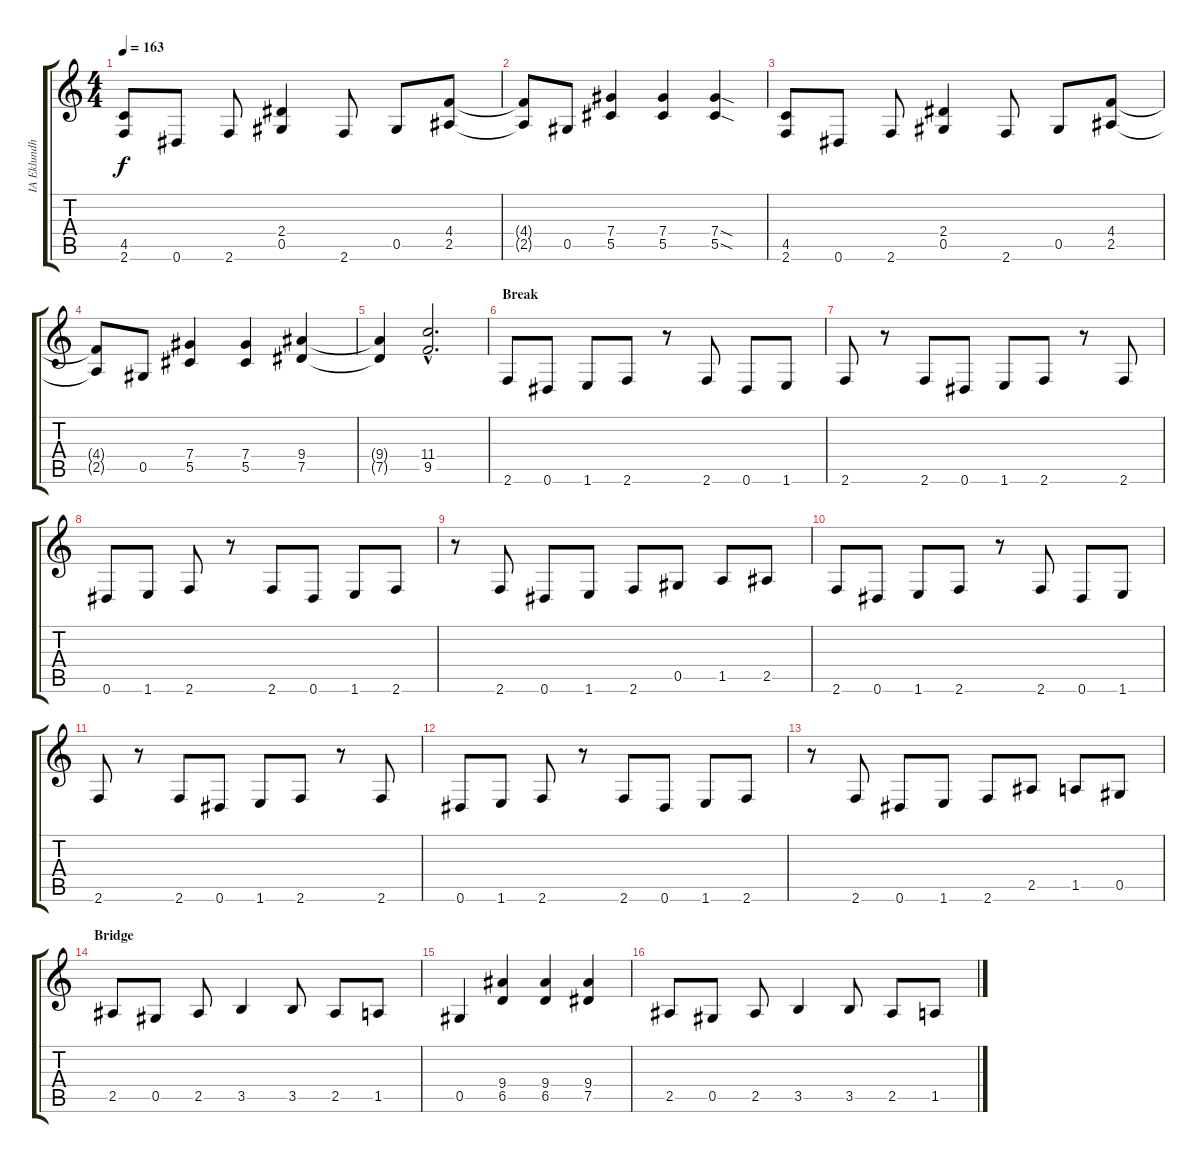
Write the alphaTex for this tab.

\track ("IA Eklundh" "IA Eklundh") {instrument distortionguitar}
\staff {score tabs}
\tuning (Eb4 Bb3 Gb3 Db3 Ab2 Eb2) {hide}
\ts (4 4)
\tempo 163
\clef g2
\ks c
(4.5 2.6).8{dy f} 0.6.8 2.6.8 (2.4 0.5).4 2.6.8 0.5.8 (4.4 2.5).8 |
(4.4{t} 2.5{t}).8 0.5.8 (7.4 5.5).4 (7.4 5.5).4 (7.4{sod} 5.5{sod}).4 |
(4.5 2.6).8 0.6.8 2.6.8 (2.4 0.5).4 2.6.8 0.5.8 (4.4 2.5).8 |
(4.4{t} 2.5{t}).8 0.5.8 (7.4 5.5).4 (7.4 5.5).4 (9.4 7.5).4 |
(9.4{t} 7.5{t}).4 (11.4{hac} 9.5{hac}).2{d} |
\section ("" "Break")
2.6.8 0.6.8 1.6.8 2.6.8 r.8 2.6.8 0.6.8 1.6.8 |
2.6.8 r.8 2.6.8 0.6.8 1.6.8 2.6.8 r.8 2.6.8 |
0.6.8 1.6.8 2.6.8 r.8 2.6.8 0.6.8 1.6.8 2.6.8 |
r.8 2.6.8 0.6.8 1.6.8 2.6.8 0.5.8 1.5.8 2.5.8 |
2.6.8 0.6.8 1.6.8 2.6.8 r.8 2.6.8 0.6.8 1.6.8 |
2.6.8 r.8 2.6.8 0.6.8 1.6.8 2.6.8 r.8 2.6.8 |
0.6.8 1.6.8 2.6.8 r.8 2.6.8 0.6.8 1.6.8 2.6.8 |
r.8 2.6.8 0.6.8 1.6.8 2.6.8 2.5.8 1.5.8 0.5.8 |
\section ("" "Bridge")
2.5.8 0.5.8 2.5.8 3.5.4 3.5.8 2.5.8 1.5.8 |
0.5.4 (9.4 6.5).4 (9.4 6.5).4 (9.4 7.5).4 |
2.5.8 0.5.8 2.5.8 3.5.4 3.5.8 2.5.8 1.5.8
